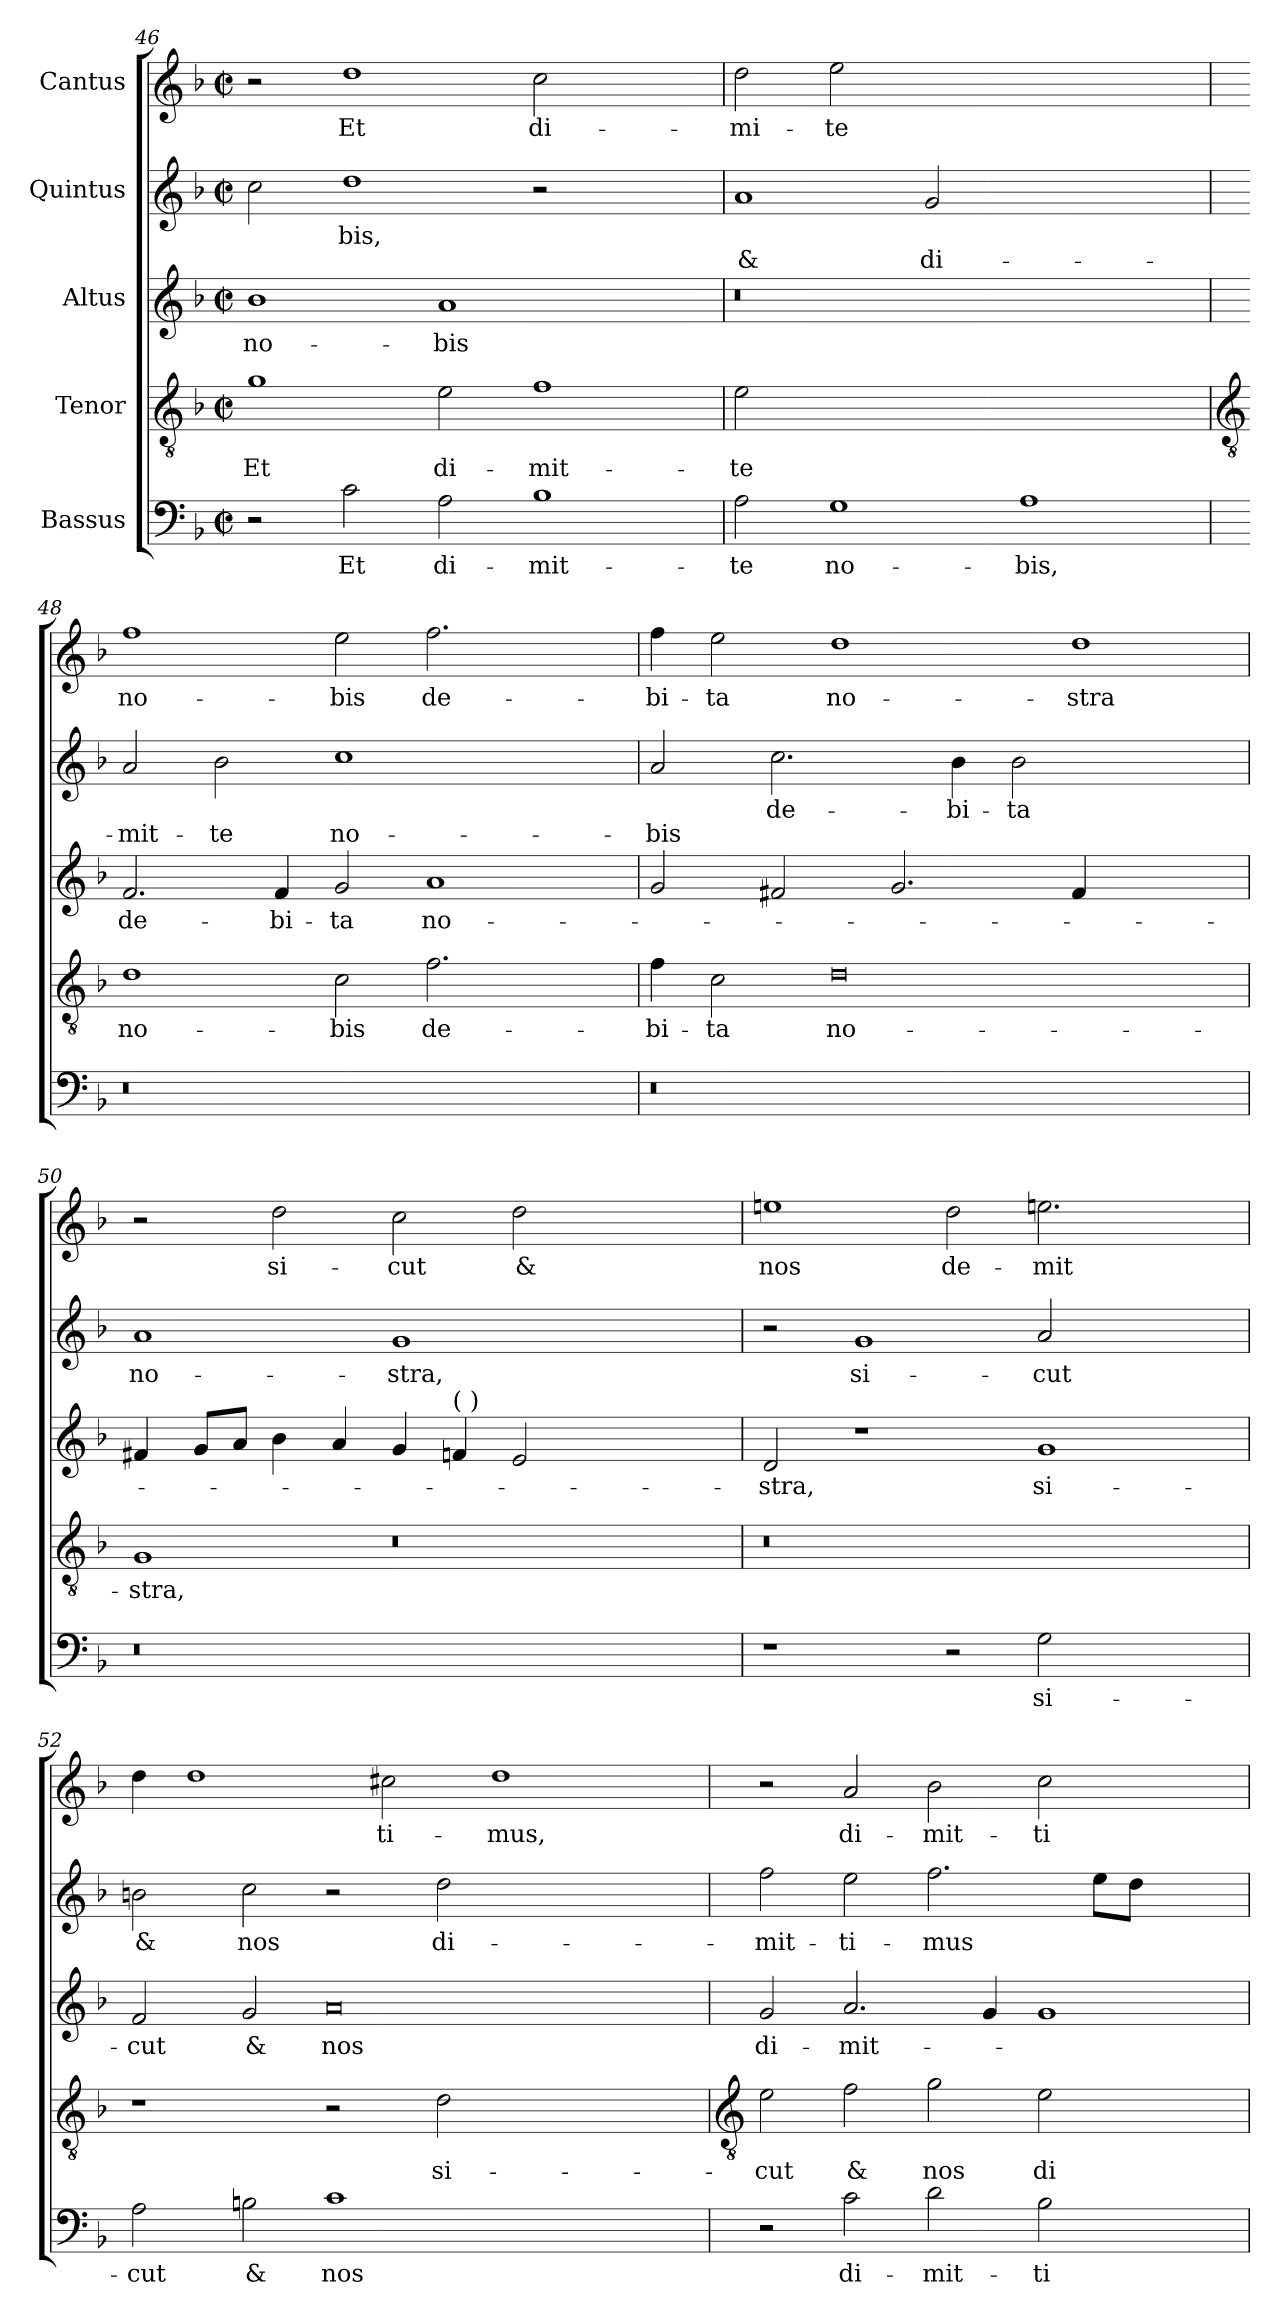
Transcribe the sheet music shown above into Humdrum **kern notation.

**kern	**text	**kern	**text	**kern	**text	**kern	**text	**text	**kern	**text
*part5	*part5	*part4	*part4	*part3	*part3	*part2	*part2	*part2	*part1	*part1
*staff5	*staff5	*staff4	*staff4	*staff3	*staff3	*staff2	*staff2	*staff2	*staff1	*staff1
*I"Bassus	*	*I"Tenor	*	*I"Altus	*	*I"Quintus	*	*	*I"Cantus	*
*clefF4	*	*clefGv2	*	*clefG2	*	*clefG2	*	*	*clefG2	*
*k[b-]	*	*k[b-]	*	*k[b-]	*	*k[b-]	*	*	*k[b-]	*
*F:	*	*F:	*	*F:	*	*F:	*	*	*F:	*
*M4/2	*	*M4/2	*	*M4/2	*	*M4/2	*	*	*M4/2	*
*met(c|)	*	*met(c|)	*	*met(c|)	*	*met(c|)	*	*	*met(c|)	*
=46	=46	=46	=46	=46	=46	=46	=46	=46	=46	=46
!	!	!	!LO:LY:b	!	!LO:LY:b	!	!	!	!	!
2r	.	1g	Et	1b-	no-	2cc	.	.	2r	.
!	!LO:LY:b	!	!	!	!	!	!LO:LY:b	!	!	!LO:LY:b
2c	Et	.	.	.	.	1dd	-bis,	.	1dd	Et
!	!LO:LY:b	!	!LO:LY:b	!	!LO:LY:b	!	!	!	!	!
2A	di-	2e	di-	1a	-bis	.	.	.	.	.
!	!LO:LY:b	!	!LO:LY:b	!	!	!	!	!	!	!LO:LY:b
1B-	-mit-	1f	-mit-	.	.	2r	.	.	2cc	di-
.	.	.	.	2ryy	.	2ryy	.	.	2ryy	.
=47	=47	=47	=47	=47	=47	=47	=47	=47	=47	=47
!	!LO:LY:b	!	!LO:LY:b	!	!	!	!	!LO:LY:b	!	!LO:LY:b
2A	-te	2e	-te	0r	.	1a	.	&	2dd	-mi-
!	!LO:LY:b	!	!	!	!	!	!	!	!	!LO:LY:b
1G	no-	0ryy	.	.	.	.	.	.	2ee	-te
!	!	!	!	!	!	!	!	!LO:LY:b	!	!
.	.	.	.	.	.	2g	.	di-	1.ryy	.
!	!LO:LY:b	!	!	!	!	!	!	!	!	!
1A	-bis,	.	.	.	.	1ryy	.	.	.	.
.	.	.	.	2ryy	.	.	.	.	.	.
!!LO:LB:g=z
=48	=48	=48	=48	=48	=48	=48	=48	=48	=48	=48
*	*	*clefGv2	*	*	*	*	*	*	*	*
!	!	!	!LO:LY:b	!	!LO:LY:b	!	!	!LO:LY:b	!	!LO:LY:b
*	*	*	*	*^	*	*	*	*	*	*
0r	.	1d	no-	2.f	1ryy	de-	2a	.	-mit-	1ff	no-
!	!	!	!	!	!	!	!	!	!LO:LY:b	!	!
.	.	.	.	.	.	.	2b-	.	-te	.	.
!	!	!	!	!	!	!LO:LY:b	!	!	!	!	!
.	.	.	.	4f	.	-bi-	.	.	.	.	.
!	!	!	!LO:LY:b	!	!	!LO:LY:b	!	!	!LO:LY:b	!	!LO:LY:b
.	.	2c	-bis	2g	2ryy	-ta	1cc	.	no-	2ee	-bis
!	!	!	!LO:LY:b	!	!	!LO:LY:b	!	!	!	!	!LO:LY:b
.	.	2.f	de-	1a	2ryy	no-	.	.	.	2.ff	de-
2ryy	.	.	.	.	2ryy	.	2ryy	.	.	.	.
.	.	4ryy	.	.	.	.	.	.	.	4ryy	.
!!LO:LB:g=z
=49	=49	=49	=49	=49	=49	=49	=49	=49	=49	=49	=49
!	!	!	!LO:LY:b	!	!	!	!	!	!LO:LY:b	!	!LO:LY:b
0r	.	4f	-bi-	2g	2.ryy	.	2a	.	-bis	4ff	-bi-
!	!	!	!LO:LY:b	!	!	!	!	!	!	!	!LO:LY:b
.	.	2c	-ta	.	.	.	.	.	.	2ee	-ta
!	!	!	!	!	!	!	!	!LO:LY:b	!	!	!
.	.	.	.	2f#X	.	.	2.cc	de-	.	.	.
!	!	!	!LO:LY:b	!	!	!	!	!	!	!	!LO:LY:b
.	.	0d	no-	.	0ryy	.	.	.	.	1dd	no-
.	.	.	.	2.g	.	.	.	.	.	.	.
!	!	!	!	!	!	!	!	!LO:LY:b	!	!	!
.	.	.	.	.	.	.	4b-	-bi-	.	.	.
!	!	!	!	!	!	!	!	!LO:LY:b	!	!	!
.	.	.	.	.	.	.	2b-	-ta	.	.	.
!	!	!	!	!	!	!	!	!	!	!	!LO:LY:b
.	.	.	.	4f#	.	.	.	.	.	1dd	-stra
2.ryy	.	.	.	2.ryy	.	.	2.ryy	.	.	.	.
=50	=50	=50	=50	=50	=50	=50	=50	=50	=50	=50	=50
!	!	!	!LO:LY:b	!	!	!	!	!LO:LY:b	!	!	!
0r	.	1G	-stra,	4f#X	1ryy	.	1a	no-	.	2r	.
.	.	.	.	8gL	.	.	.	.	.	.	.
.	.	.	.	8aJ	.	.	.	.	.	.	.
!	!	!	!	!	!	!	!	!	!	!	!LO:LY:b
.	.	.	.	4b-	.	.	.	.	.	2dd	si-
.	.	.	.	4a	.	.	.	.	.	.	.
!	!	!	!	!	!	!	!	!LO:LY:b	!	!	!LO:LY:b
.	.	0r	.	4g	0ryy	.	1g	-stra,	.	2cc	-cut
!	!	!	!	!LO:TX:a:t=(  )	!	!	!	!	!	!	!
.	.	.	.	4f	.	.	.	.	.	.	.
!	!	!	!	!	!	!	!	!	!	!	!LO:LY:b
.	.	.	.	2e	.	.	.	.	.	2dd	&
1ryy	.	.	.	1ryy	.	.	1ryy	.	.	1ryy	.
=51	=51	=51	=51	=51	=51	=51	=51	=51	=51	=51	=51
!	!	!	!	!	!	!LO:LY:b	!	!	!	!	!LO:LY:b
1r	.	0r	.	2d	1ryy	-stra,	2r	.	.	1een	nos
!	!	!	!	!	!	!	!	!LO:LY:b	!	!	!
.	.	.	.	1r	.	.	1g	si-	.	.	.
!	!	!	!	!	!	!	!	!	!	!	!LO:LY:b
2r	.	.	.	.	1.ryy	.	.	.	.	2dd	de-
!	!LO:LY:b	!	!	!	!	!LO:LY:b	!	!LO:LY:b	!	!	!LO:LY:b
2G	si-	.	.	1g	.	si-	2a	-cut	.	2.een	-mit
2ryy	.	2ryy	.	.	.	.	2ryy	.	.	.	.
.	.	.	.	.	.	.	.	.	.	4ryy	.
=52	=52	=52	=52	=52	=52	=52	=52	=52	=52	=52	=52
!	!LO:LY:b	!	!	!	!	!LO:LY:b	!	!LO:LY:b	!	!	!
2A	-cut	1r	.	2f	0.ryy	-cut	2bn	&	.	4dd	.
.	.	.	.	.	.	.	.	.	.	1dd	.
!	!LO:LY:b	!	!	!	!	!LO:LY:b	!	!LO:LY:b	!	!	!
2B	&	.	.	2g	.	&	2cc	nos	.	.	.
!	!LO:LY:b	!	!	!	!	!LO:LY:b	!	!	!	!	!
1c	nos	2r	.	0a	.	nos	2r	.	.	.	.
!	!	!	!	!	!	!	!	!	!	!	!LO:LY:b
.	.	.	.	.	.	.	.	.	.	2cc#	ti-
!	!	!	!LO:LY:b	!	!	!	!	!LO:LY:b	!	!	!
.	.	2d	si-	.	.	.	2dd	di-	.	.	.
!	!	!	!	!	!	!	!	!	!	!	!LO:LY:b
.	.	.	.	.	.	.	.	.	.	1dd	-mus,
1ryy	.	1ryy	.	.	.	.	1ryy	.	.	.	.
.	.	.	.	.	.	.	.	.	.	4ryy	.
*	*	*	*	*v	*v	*	*	*	*	*	*
!!LO:LB:g=z
=53	=53	=53	=53	=53	=53	=53	=53	=53	=53	=53
*	*	*clefGv2	*	*	*	*	*	*	*	*
!	!	!	!LO:LY:b	!	!LO:LY:b	!	!LO:LY:b	!	!	!
2r	.	2e	-cut	2g	di-	2ff	-mit-	.	2r	.
!	!LO:LY:b	!	!LO:LY:b	!	!LO:LY:b	!	!LO:LY:b	!	!	!LO:LY:b
2c	di-	2f	&	2.a	-mit-	2ee	-ti-	.	2a	di-
!	!LO:LY:b	!	!LO:LY:b	!	!	!	!LO:LY:b	!	!	!LO:LY:b
2d	-mit-	2g	nos	.	.	2.ff	-mus	.	2b-	-mit-
.	.	.	.	4g	.	.	.	.	.	.
!	!LO:LY:b	!	!LO:LY:b	!	!	!	!	!	!	!LO:LY:b
2B-	-ti-	2e	di-	1g	.	.	.	.	2cc	-ti-
.	.	.	.	.	.	8eeL	.	.	.	.
.	.	.	.	.	.	8ddJ	.	.	.	.
2ryy	.	2ryy	.	.	.	2ryy	.	.	2ryy	.
=	=	=	=	=	=	=	=	=	=	=
*-	*-	*-	*-	*-	*-	*-	*-	*-	*-	*-
